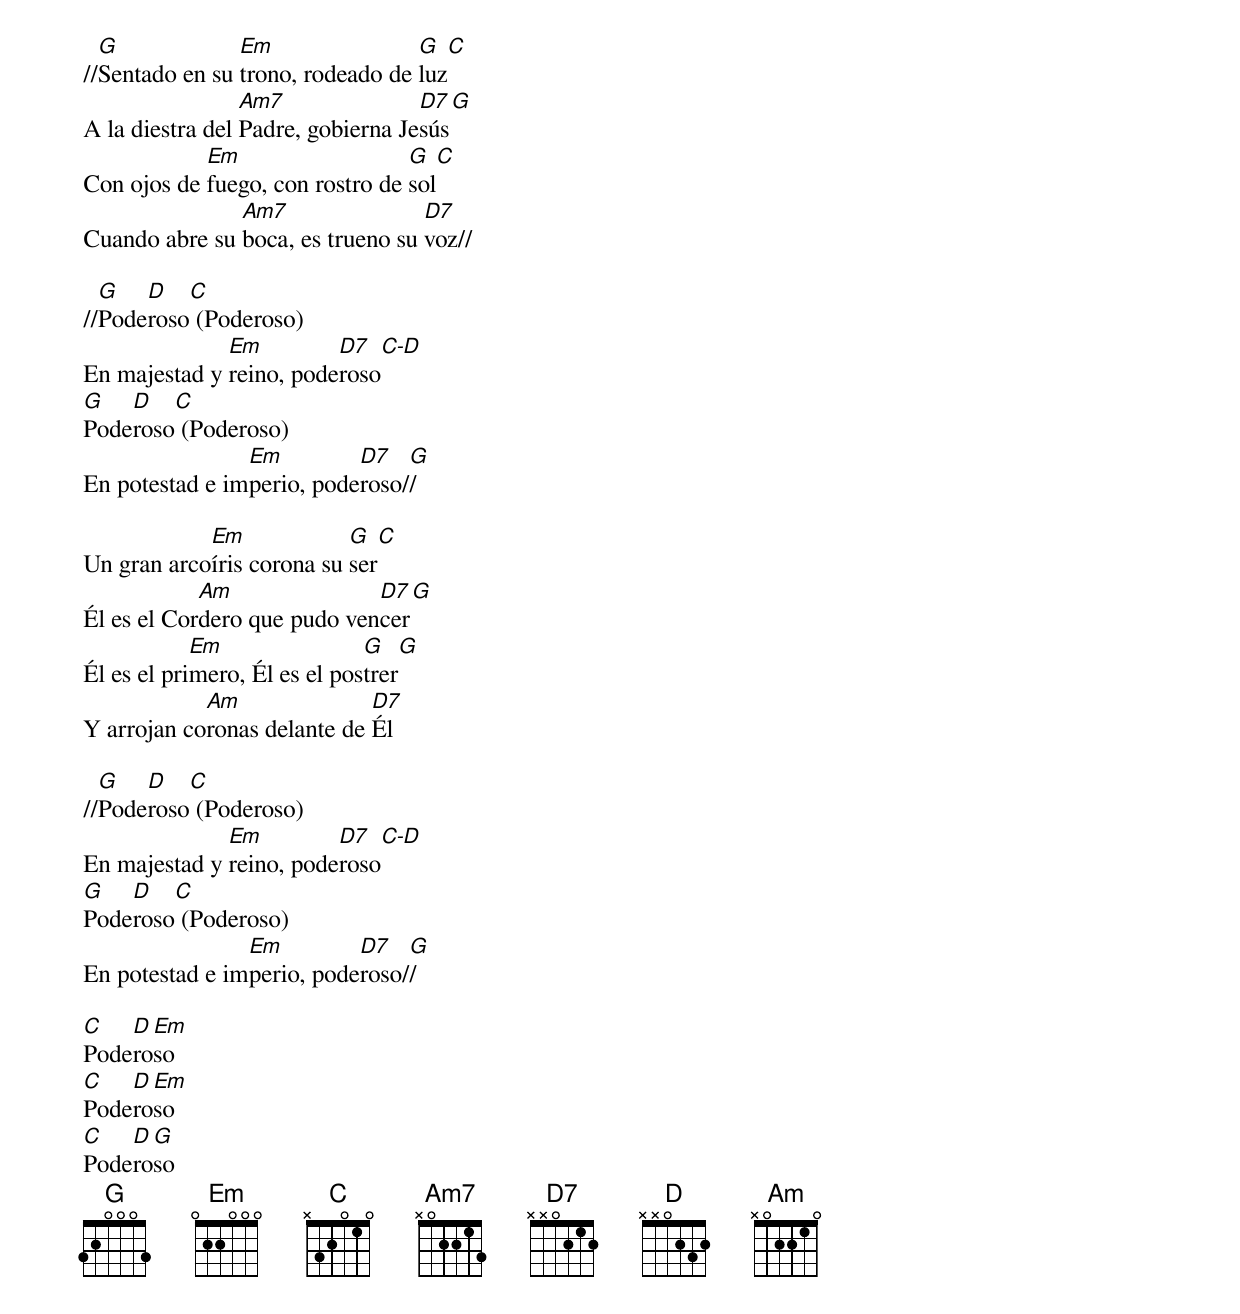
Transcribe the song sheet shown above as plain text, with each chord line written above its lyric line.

  G             Em                G   C
//Sentado en su trono, rodeado de luz
                 Am7               D7   G
A la diestra del Padre, gobierna Jesús
            Em                   G   C
Con ojos de fuego, con rostro de sol
               Am7                D7
Cuando abre su boca, es trueno su voz//

  G   D   C
//Poderoso (Poderoso)
              Em         D7    C-D
En majestad y reino, poderoso
G   D   C
Poderoso (Poderoso)
                Em         D7   G
En potestad e imperio, poderoso//

            Em             G   C
Un gran arcoíris corona su ser
            Am               D7   G
Él es el Cordero que pudo vencer
            Em                G     G
Él es el primero, Él es el postrer
            Am               D7
Y arrojan coronas delante de Él

  G   D   C
//Poderoso (Poderoso)
              Em         D7    C-D
En majestad y reino, poderoso
G   D   C
Poderoso (Poderoso)
                Em         D7   G
En potestad e imperio, poderoso//

C   D Em
Poderoso
C   D Em
Poderoso
C   D G
Poderoso
